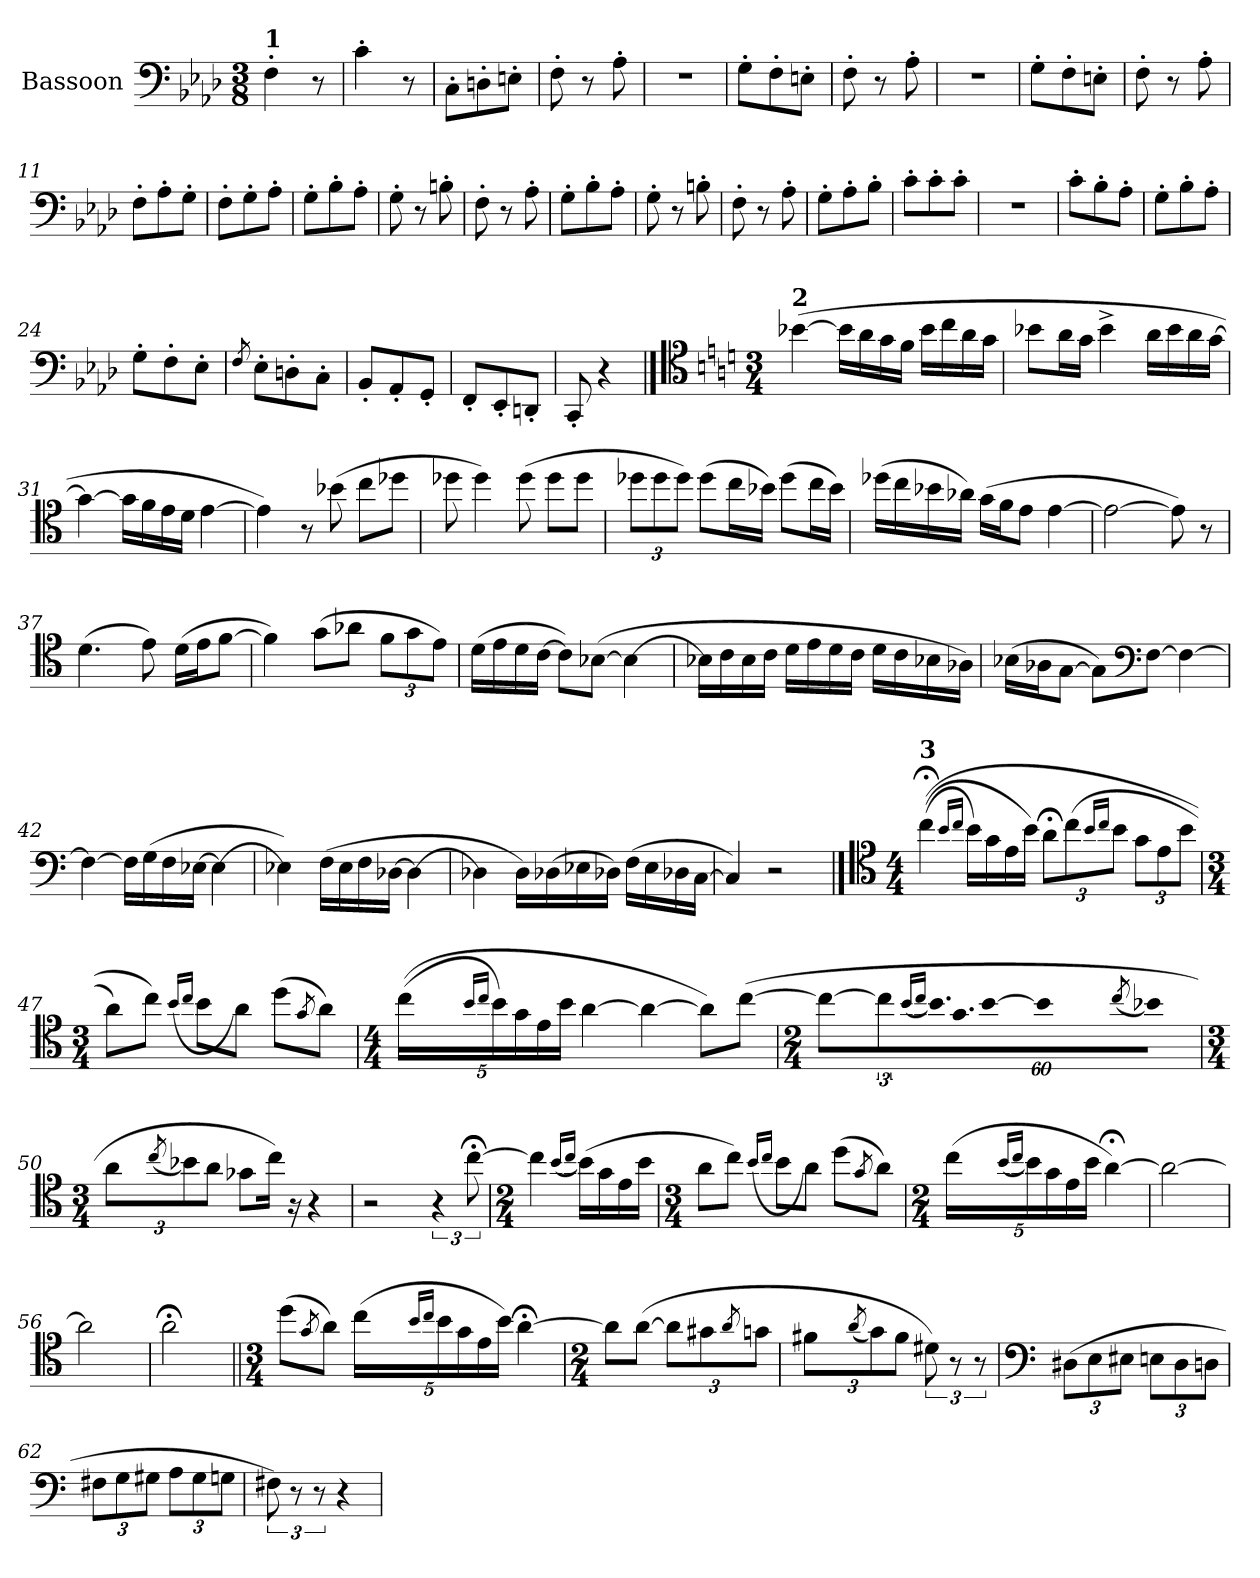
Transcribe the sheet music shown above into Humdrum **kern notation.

**kern
*part1
*staff1
*I"Bassoon
*I'Bsn.
*clefF4
*k[b-e-a-d-]
*M3/8
*MM144
=1
!LO:TX:a:B:t=1
4F'\
8r
=2
4c'\
8r
=3
8C'\L
8Dn'\
8En'\J
=4
8F'\
8r
8A-'\
=5
4.r
=6
8G'\L
8F'\
8En'\J
=7
8F'\
8r
8A-'\
=8
4.r
=9
8G'\L
8F'\
8En'\J
=10
8F'\
8r
8A-'\
=11
8F'\L
8A-'\
8G'\J
=12
8F'\L
8G'\
8A-'\J
=13
8G'\L
8B-'\
8A-'\J
=14
8G'\
8r
8Bn'\
!!LO:LB:g=z
=15
8F'\
8r
8A-'\
=16
8G'\L
8B-'\
8A-'\J
=17
8G'\
8r
8Bn'\
=18
8F'\
8r
8A-'\
=19
8G'\L
8A-'\
8B-'\J
=20
8c'\L
8c'\
8c'\J
=21
4.r
=22
8c'\L
8B-'\
8A-'\J
=23
8G'\L
8B-'\
8A-'\J
=24
8G'\L
8F'\
8E-'\J
=25
8qF/
8E-'\L
8Dn'\
8C'\J
=26
8BB-'/L
8AA-'/
8GG'/J
=27
8FF'/L
8EE-'/
8DDn'/J
!!LO:LB:g=z
=28
8CC'/
4r
==29
*clefC4
*k[]
*M3/4
*MM66
!LO:TX:a:B:t=2
(>[4b-X\
16b-\LL]
16a\
16g\
16f\JJ
16b-\LL
16cc\
16a\
16g\JJ
=30
8b-X\L
16a\L
16g\JJ
4b-^\
16a\LL
16b-\
16a\
[16g\JJ
=31
4g\_
16g\LL]
16f\
16e\
16d\JJ
[4e\
=32
4e\])
8r
(>8b-X\
8cc\L
8dd-X\J
!!LO:LB:g=z
=33
8dd-X\
4dd-\)
(>8dd-\
8dd-\L
8dd-\J
=34
*Xbrackettup
12dd-X\L
12dd-\
12dd-\J)
(>8dd-\L
16cc\L
16b-X\JJ)
(>8dd-\L
16cc\L
16b-\JJ)
=35
(>16dd-X\LL
16cc\
16b-X\
16a-X\JJ)
(>16g\LL
16f\J
8e\J
[4e\
=36
2e\_
8e\])
8r
=37
(>4.d\
8e\)
(>16d\LL
16e\J
[8f\J
=38
4f\])
(>8g\L
8a-X\J
12f\L
12g\
12e\J)
!!LO:LB:g=z
=39
(>16d\LL
16e\
16d\
[16c\JJ
8c\L])
(>[8B-X\J
4B-\_
=40
16B-X\LL]
16c\
16B-\
16c\JJ
16d\LL
16e\
16d\
16c\JJ
16d\LL
16c\
16B-X\
16A-X\JJ)
=41
(>16B-X\LL
16A-X\J
[8G\J
8G\L])
*clefF4
[8F\J
4F\_
=42
4F\_
16F\LL]
(>16G\
16F\
[16E-X\JJ
4E-\_
=43
4E-X\])
(>16F\LL
16E-\
16F\
[16D-X\JJ
4D-\_
!!LO:LB:g=z
=44
4D-X\]
16D-\LL)
(>16D-X\
16E-X\
16D-X\JJ)
(>16F\LL
16E-\
16D-X\
[16C\JJ
=45
4C/])
2r
==46
*clefC4
*M4/4
*MM64
!LO:TX:a:B:t=3
(>(>(>4cc;<\
16qb/LL
16qcc/JJ
16b\LL)
16g\
16e\
16b\JJ)
12a;<\L
(>12cc\
16qb/LL
16qcc/JJ
12b\J
12g\L
12e\
12b\J
=47
*M3/4
8a\L)
8cc\J)
(<16qb/LL
16qcc/JJ
8b\L
8a\J)
(>8dd\L
8qg/
8a\J)
!!LO:LB:g=z
=48
*M4/4
(>(>20cc\LL
16qb/LL
16qcc/JJ
20b\)
20g\
20e\
20b\JJ
[4a\
4a\_
8a\L])
(>[8cc\J
=49
*M2/4
4cc\_
*brackettup
12cc\L]
(<16qb/LL
16qcc/JJ
*Xbrackettup
!LO:N:vis=16.
1920%53b\L)
!LO:N:vis=16.
1920%53g\
[960%7b\J
640%13b\J]
1920ryy
(<8qcc/
12b-X\J)
=50
*M3/4
12a\L
(<8qcc/
12b-X\)
12a\J
8g-X\L
16cc\Jk)
16r
4r
=51
2r
*brackettup
6r
[12cc;<\
!!LO:LB:g=z
=52
*M2/4
4cc\]
(<16qb/LL
16qcc/JJ
(>16b\LL)
16g\
16e\
16b\JJ
=53
*M3/4
8a\L
8cc\J)
(<16qb/LL
16qcc/JJ
8b\L
8a\J)
(>8dd\L
8qg/
8a\J)
=54
*M2/4
*Xbrackettup
(>20cc\LL
(<16qb/LL
16qcc/JJ
20b\)
20g\
20e\
20b\JJ
[4a;<\)
=55
2a\_
=56
2a\]
=57
2a;<\
!!LO:LB:g=z
=58||
*M3/4
(>8dd\L
8qg/
8a\J)
(>20cc\LL
16qb/LL
16qcc/JJ
20b\
20g\
20e\
20b\JJ)
[4a;<\
=59
*M2/4
8a\L]
(>[8a\J
12a\L]
12g#X\
8qa/
12gn\J
=60
12f#X\L
(<8qa/
12g\)
12f#\J
*brackettup
12d#X\)
12r
12r
=61
*clefF4
*Xbrackettup
(>12D#X\L
12E\
12E#X\J
12En\L
12D#\
12Dn\J
=62
12F#X\L
12G\
12G#X\J
12A\L
12G#\
12Gn\J
!!LO:PB:g=z
=63
*brackettup
12F#X\)
12r
12r
4r
=
*-
